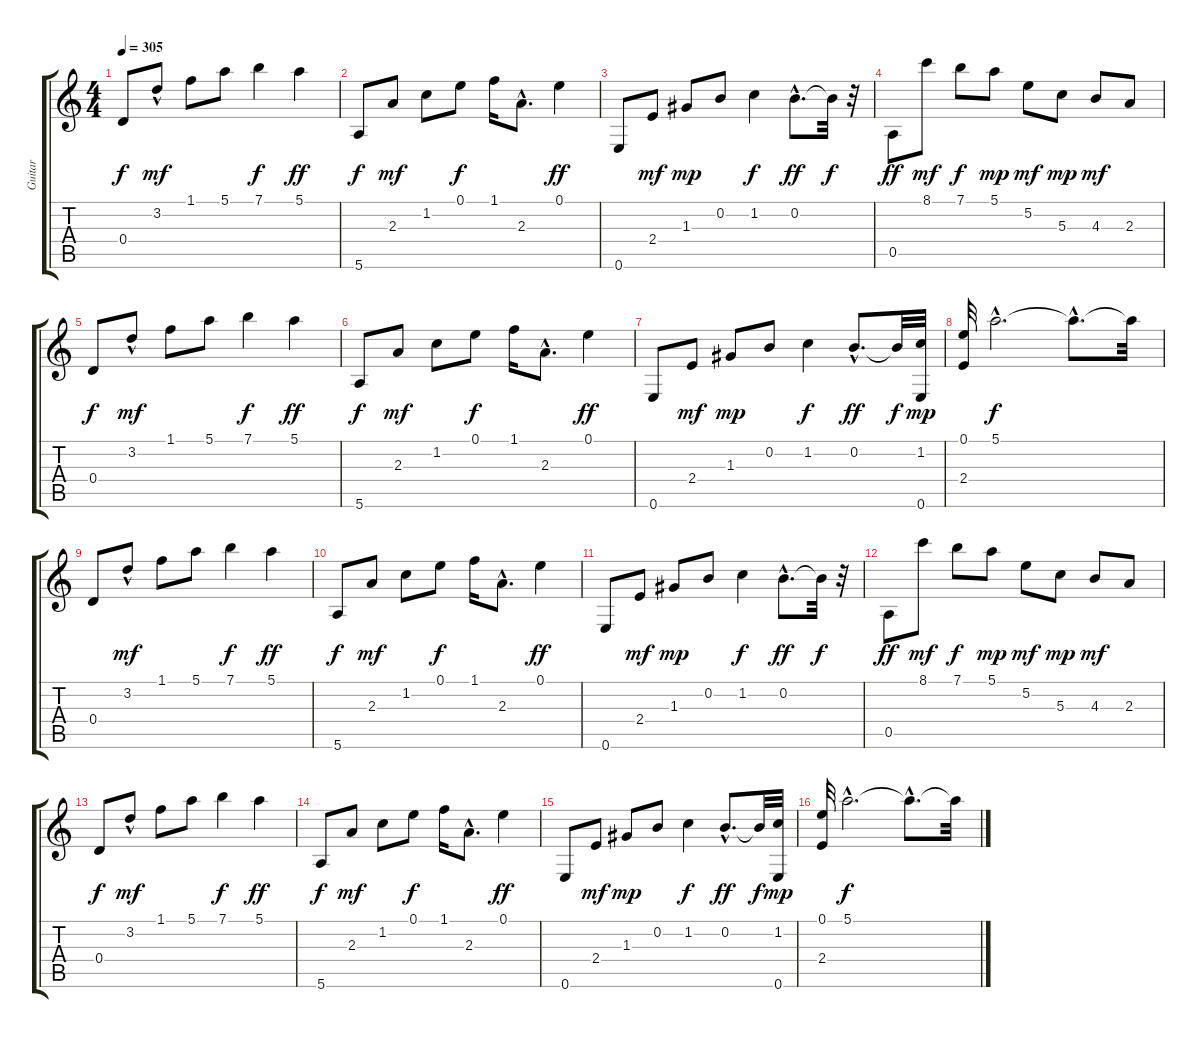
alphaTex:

\track ("Guitar" "Guitar") {instrument acousticguitarnylon}
\staff {score tabs}
\tuning (E4 B3 G3 D3 A2 E2) {hide}
\ts (4 4)
\tempo 305
\clef g2
\ks c
0.4.8{dy f} 3.2{hac}.8{dy mf} 1.1.8 5.1.8 7.1.4{dy f} 5.1.4{dy ff} |
5.6.8{dy f} 2.3.8{dy mf} 1.2.8 0.1.8{dy f} 1.1.16 2.3{hac}.8{d} 0.1.4{dy ff} |
0.6.8 2.4.8{dy mf} 1.3.8{dy mp} 0.2.8 1.2.4{dy f} 0.2{hac}.8{d dy ff} 0.2{t}.32{dy f} r.32 |
0.5.8{dy ff} 8.1.8{dy mf} 7.1.8{dy f} 5.1.8{dy mp} 5.2.8{dy mf} 5.3.8{dy mp} 4.3.8{dy mf} 2.3.8 |
0.4.8{dy f} 3.2{hac}.8{dy mf} 1.1.8 5.1.8 7.1.4{dy f} 5.1.4{dy ff} |
5.6.8{dy f} 2.3.8{dy mf} 1.2.8 0.1.8{dy f} 1.1.16 2.3{hac}.8{d} 0.1.4{dy ff} |
0.6.8 2.4.8{dy mf} 1.3.8{dy mp} 0.2.8 1.2.4{dy f} 0.2{hac}.8{d dy ff} 0.2{t}.32{dy f} (1.2 0.6).32{dy mp} |
(0.1 2.4).32 5.1{hac}.2{d dy f} 5.1{hac t}.8{d} 5.1{t}.32 |
0.4.8 3.2{hac}.8{dy mf} 1.1.8 5.1.8 7.1.4{dy f} 5.1.4{dy ff} |
5.6.8{dy f} 2.3.8{dy mf} 1.2.8 0.1.8{dy f} 1.1.16 2.3{hac}.8{d} 0.1.4{dy ff} |
0.6.8 2.4.8{dy mf} 1.3.8{dy mp} 0.2.8 1.2.4{dy f} 0.2{hac}.8{d dy ff} 0.2{t}.32{dy f} r.32 |
0.5.8{dy ff} 8.1.8{dy mf} 7.1.8{dy f} 5.1.8{dy mp} 5.2.8{dy mf} 5.3.8{dy mp} 4.3.8{dy mf} 2.3.8 |
0.4.8{dy f} 3.2{hac}.8{dy mf} 1.1.8 5.1.8 7.1.4{dy f} 5.1.4{dy ff} |
5.6.8{dy f} 2.3.8{dy mf} 1.2.8 0.1.8{dy f} 1.1.16 2.3{hac}.8{d} 0.1.4{dy ff} |
0.6.8 2.4.8{dy mf} 1.3.8{dy mp} 0.2.8 1.2.4{dy f} 0.2{hac}.8{d dy ff} 0.2{t}.32{dy f} (1.2 0.6).32{dy mp} |
(0.1 2.4).32 5.1{hac}.2{d dy f} 5.1{hac t}.8{d} 5.1{t}.32
